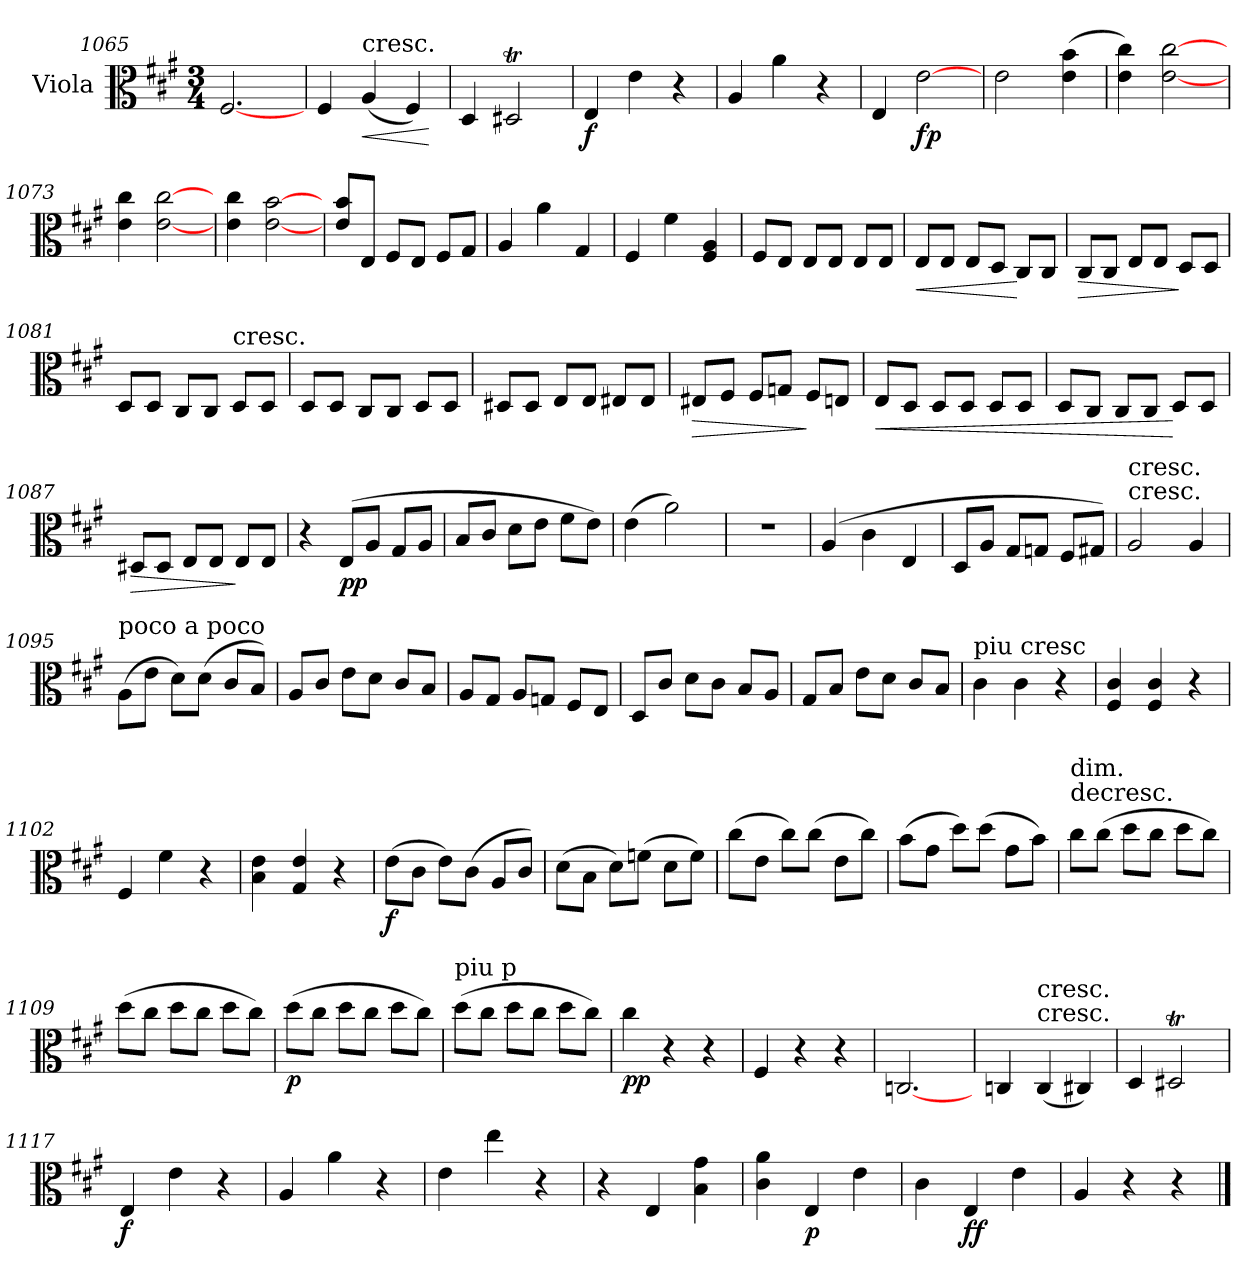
**kern	**dynam
*part1	*part1
*staff1	*staff1
*I"Viola	*
*I'Vla	*
*clefC3	*
*k[f#c#g#]	*
*A:	*
*M3/4	*
=1065	=1065
[2.F#	.
=1066	=1066
4F#	.
!LO:TX:a:t=cresc.	!
!	!LO:HP:b
(4A	<
4F#)	.
.	[
=1067	=1067
4D	.
2D#Xt	.
=1068	=1068
4E	f
4e	.
4r	.
=1069	=1069
4A	.
4a	.
4r	.
=1070	=1070
4E	.
[2e	fp
=1071	=1071
2e	.
(4e 4b	.
=1072	=1072
4e 4cc#)	.
[2e [2cc#	.
=1073	=1073
4e 4cc#	.
[2e [2cc#	.
=1074	=1074
4e 4cc#	.
[2e [2b	.
=1075	=1075
8e/ 8b/L	.
8E/J	.
8F#/L	.
8E/J	.
8F#/L	.
8G#/J	.
=1076	=1076
4A	.
4a	.
4G#	.
=1077	=1077
4F#	.
4f#	.
4F# 4A	.
=1078	=1078
8F#/L	.
8E/J	.
8E/L	.
8E/J	.
8E/L	.
8E/J	.
=1079	=1079
!	!LO:HP:b
8E/L	<
8E/J	.
8E/L	.
8D/J	.
8C#/L	[
8C#/J	.
=1080	=1080
!	!LO:HP:b
8C#/L	>
8C#/J	.
8E/L	.
8E/J	.
8D/L	]
8D/J	.
=1081	=1081
8D/L	.
8D/J	.
8C#/L	.
8C#/J	.
!LO:TX:t=cresc.	!
8D/L	.
8D/J	.
=1082	=1082
8D/L	.
8D/J	.
8C#/L	.
8C#/J	.
8D/L	.
8D/J	.
=1083	=1083
8D#X/L	.
8D#/J	.
8E/L	.
8E/J	.
8E#X/L	.
8E#/J	.
=1084	=1084
!	!LO:HP:b
8E#X/L	>
8F#/J	.
8F#/L	.
8Gn/J	.
8F#/L	]
8En/J	.
=1085	=1085
!	!LO:HP:b
8E/L	<
8D/J	.
8D/L	.
8D/J	.
8D/L	.
8D/J	.
=1086	=1086
8D/L	.
8C#/J	.
8C#/L	.
8C#/J	.
8D/L	[
8D/J	.
=1087	=1087
!	!LO:HP:b
8D#X/L	>
8D#/J	.
8E/L	.
8E/J	.
8E/L	]
8E/J	.
=1088	=1088
4r	.
(8E/L	pp
8A/J	.
8G#/L	.
8A/J	.
=1089	=1089
8B/L	.
8c#/J	.
8d\L	.
8e\J	.
8f#\L	.
8e\J)	.
=1090	=1090
(4e	.
2a)	.
=1091	=1091
2.r	.
=1092	=1092
(4A	.
4c#	.
4E	.
=1093	=1093
8D/L	.
8A/J	.
8G#/L	.
8Gn/J	.
8F#/L	.
8G#X/J)	.
=1094	=1094
!LO:TX:t=cresc.	!
!LO:TX:a:t=cresc.	!
2A	.
4A	.
=1095	=1095
!LO:TX:a:t=poco a poco	!
(8A\L	.
8e\J	.
8d\L)	.
(8d\J	.
8c#/L	.
8B/J)	.
=1096	=1096
8A/L	.
8c#/J	.
8e\L	.
8d\J	.
8c#/L	.
8B/J	.
=1097	=1097
8A/L	.
8G#/J	.
8A/L	.
8Gn/J	.
8F#/L	.
8E/J	.
=1098	=1098
8D/L	.
8c#/J	.
8d\L	.
8c#\J	.
8B/L	.
8A/J	.
=1099	=1099
8G#/L	.
8B/J	.
8e\L	.
8d\J	.
8c#/L	.
8B/J	.
=1100	=1100
!LO:TX:a:t=piu cresc	!
4c#	.
4c#	.
4r	.
=1101	=1101
4F# 4c#	.
4F# 4c#	.
4r	.
=1102	=1102
4F#	.
4f#	.
4r	.
=1103	=1103
4B 4e	.
4G# 4e	.
4r	.
=1104	=1104
(8e\L	f
8c#\J	.
8e\L)	.
(8c#\J	.
8A/L	.
8c#/J)	.
=1105	=1105
(8d\L	.
8B\J	.
8d\L)	.
(8fn\J	.
8d\L	.
8f\J)	.
=1106	=1106
(8cc#\L	.
8e\J	.
8cc#\L)	.
(8cc#\J	.
8e\L	.
8cc#\J)	.
=1107	=1107
(8b\L	.
8g#\J	.
8dd\L)	.
(8dd\J	.
8g#\L	.
8b\J)	.
=1108	=1108
!LO:TX:t=decresc.	!
!LO:TX:a:t=dim.	!
8cc#\L	.
(8cc#\J	.
8dd\L	.
8cc#\J	.
8dd\L	.
8cc#\J)	.
=1109	=1109
(8dd\L	.
8cc#\J	.
8dd\L	.
8cc#\J	.
8dd\L	.
8cc#\J)	.
=1110	=1110
(8dd\L	p
8cc#\J	.
8dd\L	.
8cc#\J	.
8dd\L	.
8cc#\J)	.
=1111	=1111
!LO:TX:a:t=piu p	!
(8dd\L	.
8cc#\J	.
8dd\L	.
8cc#\J	.
8dd\L	.
8cc#\J)	.
=1112	=1112
4cc#	pp
4r	.
4r	.
=1113	=1113
4F#	.
4r	.
4r	.
=1114	=1114
[2.Cn	.
=1115	=1115
4Cn	.
!LO:TX:t=cresc.	!
!LO:TX:a:t=cresc.	!
(4C	.
4C#X)	.
=1116	=1116
4D	.
2D#Xt	.
=1117	=1117
4E	f
4e	.
4r	.
=1118	=1118
4A	.
4a	.
4r	.
=1119	=1119
4e	.
4ee	.
4r	.
=1120	=1120
4r	.
4E	.
4B 4g#	.
=1121	=1121
4c# 4a	.
4E	p
4e	.
=1122	=1122
4c#	.
4E	ff
4e	.
=1123	=1123
4A	.
4r	.
4r	.
==	==
*-	*-
